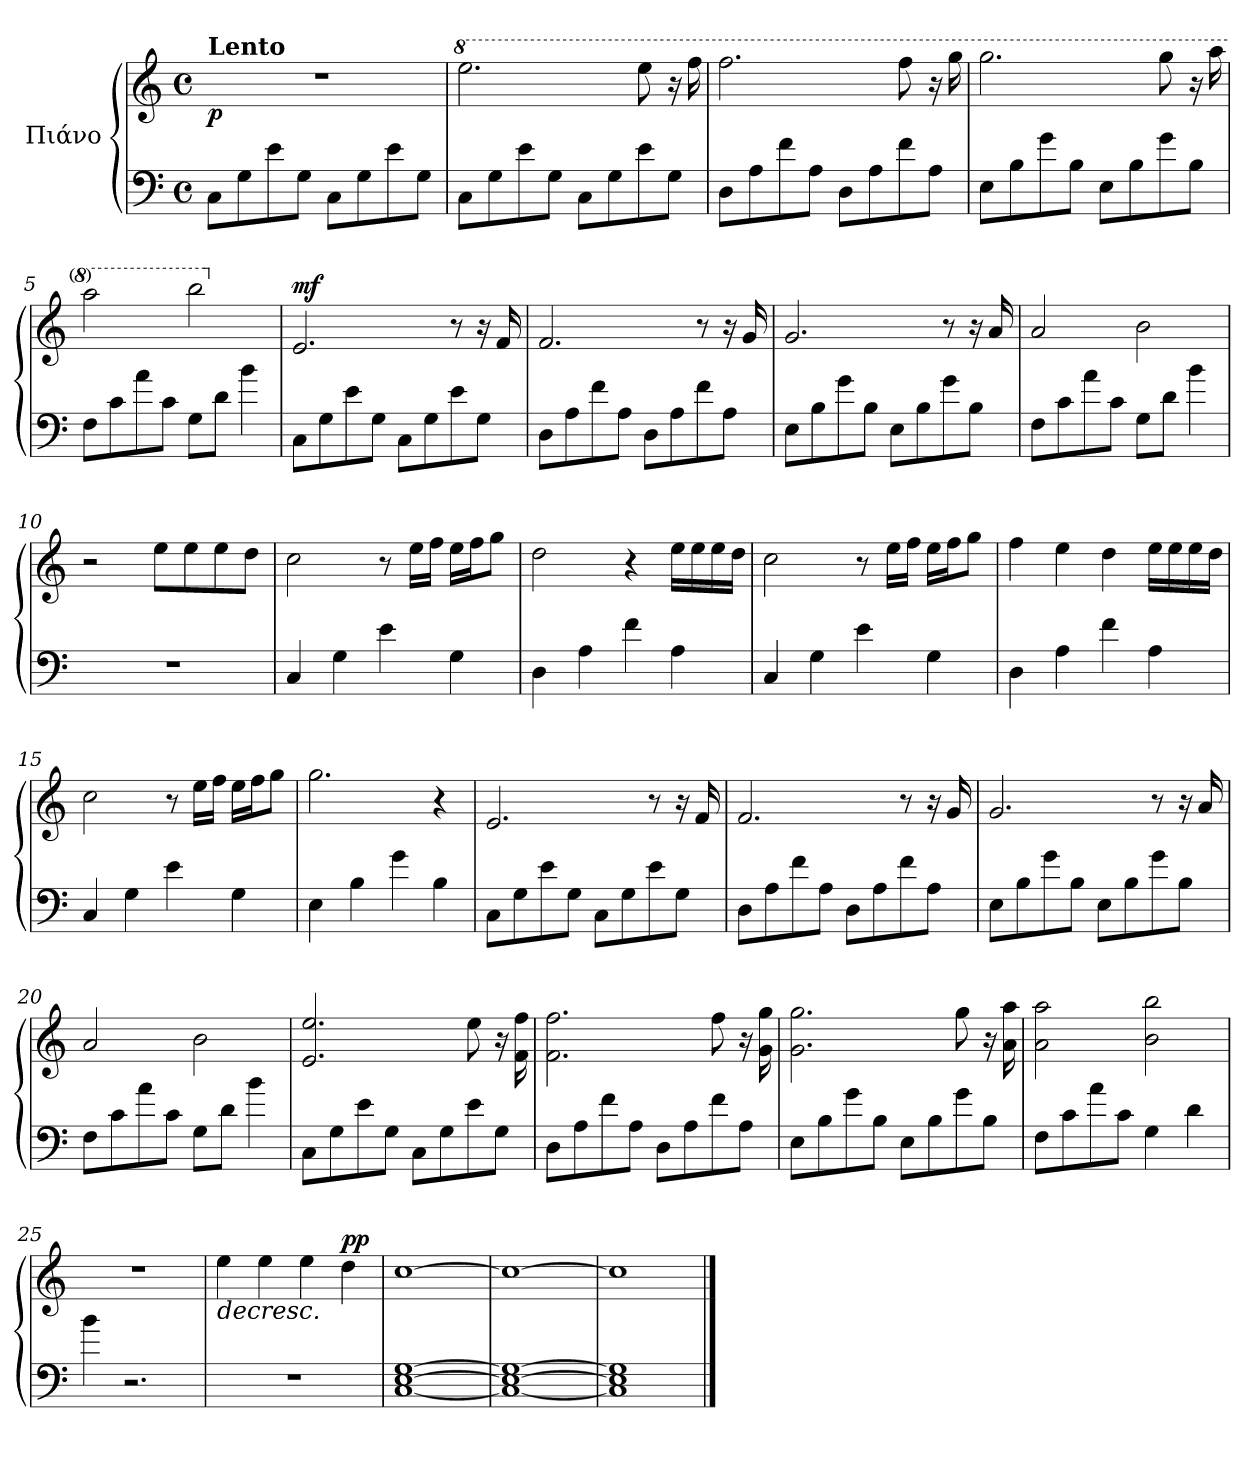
**kern	**kern	**dynam
*part1	*part1	*part1
*staff2	*staff1	*staff1/2
*I"Πιάνο	*	*
*clefF4	*clefG2	*
*k[]	*k[]	*
*M4/4	*M4/4	*
*met(c)	*met(c)	*
=1	=1	=1
!	!LO:TX:a:B:t=Lento	!
!	!	!LO:DY:b
8C\L	1r	p
8G\	.	.
8e\	.	.
8G\J	.	.
8C\L	.	.
8G\	.	.
8e\	.	.
8G\J	.	.
=2	=2	=2
*	*8va	*
8C\L	2.eee\	.
8G\	.	.
8e\	.	.
8G\J	.	.
8C\L	.	.
8G\	.	.
8e\	8eee\	.
8G\J	16r	.
.	16fff\	.
=3	=3	=3
8D\L	2.fff\	.
8A\	.	.
8f\	.	.
8A\J	.	.
8D\L	.	.
8A\	.	.
8f\	8fff\	.
8A\J	16r	.
.	16ggg\	.
=4	=4	=4
8E\L	2.ggg\	.
8B\	.	.
8g\	.	.
8B\J	.	.
8E\L	.	.
8B\	.	.
8g\	8ggg\	.
8B\J	16r	.
.	16aaa\	.
!!LO:LB:g=z
=5	=5	=5
8F\L	2aaa\	.
8c\	.	.
8a\	.	.
8c\J	.	.
8G\L	2bbb\	.
8d\J	.	.
4b\	.	.
=6	=6	=6
*	*X8va	*
*	*MM60	*
!	!	!LO:DY:a
8C\L	2.e/	mf
8G\	.	.
8e\	.	.
8G\J	.	.
8C\L	.	.
8G\	.	.
8e\	8r	.
8G\J	16r	.
.	16f/	.
=7	=7	=7
8D\L	2.f/	.
8A\	.	.
8f\	.	.
8A\J	.	.
8D\L	.	.
8A\	.	.
8f\	8r	.
8A\J	16r	.
.	16g/	.
=8	=8	=8
8E\L	2.g/	.
8B\	.	.
8g\	.	.
8B\J	.	.
8E\L	.	.
8B\	.	.
8g\	8r	.
8B\J	16r	.
.	16a/	.
!!LO:LB:g=z
=9	=9	=9
8F\L	2a/	.
8c\	.	.
8a\	.	.
8c\J	.	.
8G\L	2b\	.
8d\J	.	.
4b\	.	.
=10	=10	=10
1r	2r	.
*	*MM80	*
.	8ee\L	.
.	8ee\	.
.	8ee\	.
.	8dd\J	.
=11	=11	=11
4C/	2cc\	.
4G\	.	.
4e\	8r	.
.	16ee\LL	.
.	16ff\JJ	.
4G\	16ee\LL	.
.	16ff\J	.
.	8gg\J	.
=12	=12	=12
4D\	2dd\	.
4A\	.	.
4f\	4r	.
4A\	16ee\LL	.
.	16ee\	.
.	16ee\	.
.	16dd\JJ	.
=13	=13	=13
4C/	2cc\	.
4G\	.	.
4e\	8r	.
.	16ee\LL	.
.	16ff\JJ	.
4G\	16ee\LL	.
.	16ff\J	.
.	8gg\J	.
!!LO:LB:g=z
=14	=14	=14
4D\	4ff\	.
4A\	4ee\	.
4f\	4dd\	.
4A\	16ee\LL	.
.	16ee\	.
.	16ee\	.
.	16dd\JJ	.
=15	=15	=15
4C/	2cc\	.
4G\	.	.
4e\	8r	.
.	16ee\LL	.
.	16ff\JJ	.
4G\	16ee\LL	.
.	16ff\J	.
.	8gg\J	.
=16	=16	=16
4E\	2.gg\	.
4B\	.	.
4g\	.	.
4B\	4r	.
=17	=17	=17
8C\L	2.e/	.
8G\	.	.
8e\	.	.
8G\J	.	.
8C\L	.	.
8G\	.	.
8e\	8r	.
8G\J	16r	.
.	16f/	.
=18	=18	=18
8D\L	2.f/	.
8A\	.	.
8f\	.	.
8A\J	.	.
8D\L	.	.
8A\	.	.
8f\	8r	.
8A\J	16r	.
.	16g/	.
!!LO:LB:g=z
=19	=19	=19
8E\L	2.g/	.
8B\	.	.
8g\	.	.
8B\J	.	.
8E\L	.	.
8B\	.	.
8g\	8r	.
8B\J	16r	.
.	16a/	.
=20	=20	=20
8F\L	2a/	.
8c\	.	.
8a\	.	.
8c\J	.	.
*	*MM40	*
8G\L	2b\	.
8d\J	.	.
4b\	.	.
=21	=21	=21
*	*MM80	*
8C\L	2.e/ 2.ee/	.
8G\	.	.
8e\	.	.
8G\J	.	.
8C\L	.	.
8G\	.	.
8e\	8ee\	.
8G\J	16r	.
.	16f\ 16ff\	.
=22	=22	=22
8D\L	2.f\ 2.ff\	.
8A\	.	.
8f\	.	.
8A\J	.	.
8D\L	.	.
8A\	.	.
8f\	8ff\	.
8A\J	16r	.
.	16g\ 16gg\	.
!!LO:PB:g=z
=23	=23	=23
8E\L	2.g\ 2.gg\	.
8B\	.	.
8g\	.	.
8B\J	.	.
8E\L	.	.
8B\	.	.
8g\	8gg\	.
8B\J	16r	.
.	16a\ 16aa\	.
=24	=24	=24
8F\L	2a\ 2aa\	.
8c\	.	.
8a\	.	.
8c\J	.	.
4G\	2b\ 2bb\	.
4d\	.	.
=25	=25	=25
4b\	1r	.
2.r	.	.
=26	=26	=26
!	!	!LO:HP:b
1r	4ee\	>
.	4ee\	.
.	4ee\	.
!	!	!LO:DY:a
.	4dd\	pp
=27	=27	=27
[1C [1E [1G	[1cc	.
.	.	]
=28	=28	=28
1C_ 1E_ 1G_	1cc_	.
=29	=29	=29
1C] 1E] 1G]	1cc]	.
==	==	==
*-	*-	*-
